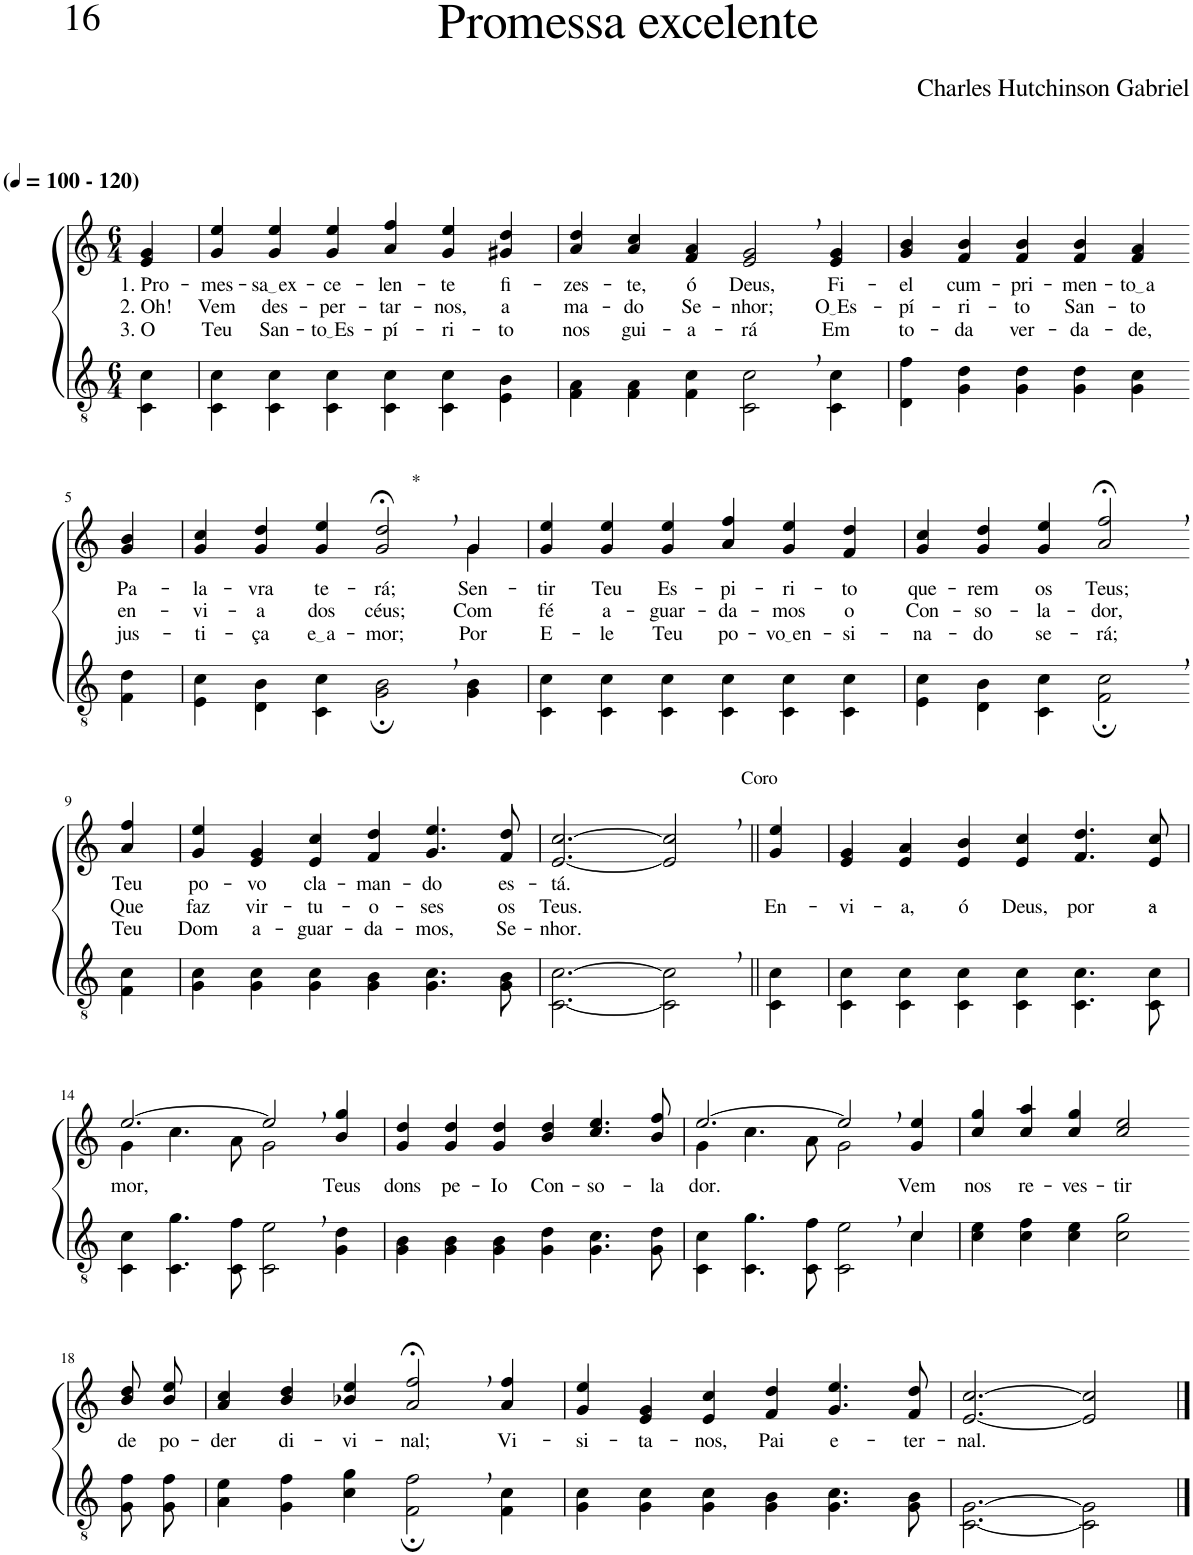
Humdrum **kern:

**kern	**kern	**text	**text	**text
*part2	*part1	*part1	*part1	*part1
*staff2	*staff1	*staff1	*staff1	*staff1
*I"Parte III e IV	*I"Parte I e II	*	*	*
*clefGv2	*clefG2	*	*	*
*Trd3c5	*Trd3c5	*	*	*
*k[]	*k[]	*	*	*
*M6/4	*M6/4	*	*	*
*MM100	*MM100	*	*	*
=1	=1	=1	=1	=1
!	!LO:TX:a:B:t=(	!	!	!
!	!LO:TX:a:B:t=- 120)	!	!	!
!	!	!LO:LY:b	!LO:LY:b	!LO:LY:b
4C\ 4c\	4e/ 4g/	1. Pro-	2. Oh!	3. O
=2	=2	=2	=2	=2
!	!	!LO:LY:b	!LO:LY:b	!LO:LY:b
4C\ 4c\	4g/ 4ee/	-mes-	Vem	Teu
!	!	!LO:LY:b	!LO:LY:b	!LO:LY:b
4C\ 4c\	4g/ 4ee/	sa ex	des-	San-
!	!	!LO:LY:b	!LO:LY:b	!LO:LY:b
4C\ 4c\	4g/ 4ee/	-ce-	-per-	to Es
!	!	!LO:LY:b	!LO:LY:b	!LO:LY:b
4C\ 4c\	4a/ 4ff/	-len-	-tar-	-pí-
!	!	!LO:LY:b	!LO:LY:b	!LO:LY:b
4C\ 4c\	4g/ 4ee/	-te	-nos,	-ri-
!	!	!LO:LY:b	!LO:LY:b	!LO:LY:b
4E\ 4B\	4g#X/ 4dd/	fi-	a	-to
=3	=3	=3	=3	=3
!	!	!LO:LY:b	!LO:LY:b	!LO:LY:b
4F\ 4A\	4a/ 4dd/	-zes-	ma-	nos
!	!	!LO:LY:b	!LO:LY:b	!LO:LY:b
4F\ 4A\	4a/ 4cc/	-te,	-do	gui-
!	!	!LO:LY:b	!LO:LY:b	!LO:LY:b
4F\ 4c\	4f/ 4a/	ó	Se-	-a-
!	!	!LO:LY:b	!LO:LY:b	!LO:LY:b
2C\, 2c\,	2e/, 2g/,	Deus,	-nhor;	-rá
!	!	!LO:LY:b	!LO:LY:b	!LO:LY:b
4C\ 4c\	4e/ 4g/	Fi-	O Es	Em
=4	=4	=4	=4	=4
!	!	!LO:LY:b	!LO:LY:b	!LO:LY:b
4D\ 4f\	4g/ 4b/	-el	-pí-	to-
!	!	!LO:LY:b	!LO:LY:b	!LO:LY:b
4G\ 4d\	4f/ 4b/	cum-	-ri-	-da
!	!	!LO:LY:b	!LO:LY:b	!LO:LY:b
4G\ 4d\	4f/ 4b/	-pri-	-to	ver-
!	!	!LO:LY:b	!LO:LY:b	!LO:LY:b
4G\ 4d\	4f/ 4b/	-men-	San-	-da-
!	!	!LO:LY:b	!LO:LY:b	!LO:LY:b
4G\ 4c\	4f/ 4a/	to a	-to	-de,
!!LO:LB:g=z
=5-	=5-	=5-	=5-	=5-
!	!	!LO:LY:b	!LO:LY:b	!LO:LY:b
4F\ 4d\	4g/ 4b/	Pa-	en-	jus-
=6	=6	=6	=6	=6
!	!	!LO:LY:b	!LO:LY:b	!LO:LY:b
*	*^	*	*	*
4E\ 4c\	4g/ 4cc/	4ryy	-la-	-vi-	-ti-
!	!	!	!LO:LY:b	!LO:LY:b	!LO:LY:b
*	*v	*v	*	*	*
4D\ 4B\	4g/ 4dd/	-vra	-a	-ça
!	!	!LO:LY:b	!LO:LY:b	!LO:LY:b
4C\ 4c\	4g/ 4ee/	te-	dos	e a
!	!	!LO:LY:b	!LO:LY:b	!LO:LY:b
2G\;, 2B\;,	2g/;<, 2dd/;<,	-rá;-	céus;-	-mor;-
*	*^	*	*	*
!	!LO:TX:a:t=*	!	!	!	!
!	!	!	!LO:LY:b	!LO:LY:b	!LO:LY:b
4G\ 4B\	4g/	4g\	-Sen-	-Com	-Por
=7	=7	=7	=7	=7	=7
!	!	!	!LO:LY:b	!LO:LY:b	!LO:LY:b
*	*v	*v	*	*	*
4C\ 4c\	4g/ 4ee/	-tir	fé	E-
!	!	!LO:LY:b	!LO:LY:b	!LO:LY:b
4C\ 4c\	4g/ 4ee/	Teu	a-	-le
!	!	!LO:LY:b	!LO:LY:b	!LO:LY:b
4C\ 4c\	4g/ 4ee/	Es-	-guar-	Teu
!	!	!LO:LY:b	!LO:LY:b	!LO:LY:b
4C\ 4c\	4a/ 4ff/	-pi-	-da-	po-
!	!	!LO:LY:b	!LO:LY:b	!LO:LY:b
4C\ 4c\	4g/ 4ee/	-ri-	-mos	vo en
!	!	!LO:LY:b	!LO:LY:b	!LO:LY:b
4C\ 4c\	4f/ 4dd/	-to	o	-si-
=8	=8	=8	=8	=8
!	!	!LO:LY:b	!LO:LY:b	!LO:LY:b
4E\ 4c\	4g/ 4cc/	que-	Con-	-na-
!	!	!LO:LY:b	!LO:LY:b	!LO:LY:b
4D\ 4B\	4g/ 4dd/	-rem	-so-	-do
!	!	!LO:LY:b	!LO:LY:b	!LO:LY:b
4C\ 4c\	4g/ 4ee/	os	-la-	se-
!	!	!LO:LY:b	!LO:LY:b	!LO:LY:b
2F\;, 2c\;,	2a/;<, 2ff/;<,	Teus;	-dor,	-rá;
!!LO:LB:g=z
=9-	=9-	=9-	=9-	=9-
!	!	!LO:LY:b	!LO:LY:b	!LO:LY:b
4F\ 4c\	4a/ 4ff/	Teu	Que	Teu
=10	=10	=10	=10	=10
!	!	!LO:LY:b	!LO:LY:b	!LO:LY:b
4G\ 4c\	4g/ 4ee/	po-	faz	Dom
!	!	!LO:LY:b	!LO:LY:b	!LO:LY:b
4G\ 4c\	4e/ 4g/	-vo	vir-	a-
!	!	!LO:LY:b	!LO:LY:b	!LO:LY:b
4G\ 4c\	4e/ 4cc/	cla-	-tu-	-guar-
!	!	!LO:LY:b	!LO:LY:b	!LO:LY:b
4G\ 4B\	4f/ 4dd/	-man-	-o-	-da-
!	!	!LO:LY:b	!LO:LY:b	!LO:LY:b
4.G\ 4.c\	4.g/ 4.ee/	-do	-ses	-mos,
!	!	!LO:LY:b	!LO:LY:b	!LO:LY:b
8G\ 8B\	8f/ 8dd/	es-	os	Se-
=11	=11	=11	=11	=11
!	!	!LO:LY:b	!LO:LY:b	!LO:LY:b
[2.C\ [2.c\	[2.e/ [2.cc/	-tá.	Teus.	-nhor.
!	!LO:TX:a:t=Coro	!	!	!
2C\], 2c\],	2e/], 2cc/],	.	.	.
=12||	=12||	=12||	=12||	=12||
!	!	!	!LO:LY:b	!
4C\ 4c\	4g/ 4ee/	.	En-	.
=13	=13	=13	=13	=13
!	!	!	!LO:LY:b	!
4C\ 4c\	4e/ 4g/	.	-vi-	.
!	!	!	!LO:LY:b	!
4C\ 4c\	4e/ 4a/	.	-a,	.
!	!	!	!LO:LY:b	!
4C\ 4c\	4e/ 4b/	.	ó	.
!	!	!	!LO:LY:b	!
4C\ 4c\	4e/ 4cc/	.	Deus,	.
!	!	!	!LO:LY:b	!
4.C\ 4.c\	4.f/ 4.dd/	.	por	.
!	!	!	!LO:LY:b	!
8C\ 8c\	8e/ 8cc/	.	a-	.
!!LO:LB:g=z
=14	=14	=14	=14	=14
*	*^	*	*	*
!	!	!	!LO:LY:b	!	!
4C\ 4c\	[2.ee/	4g\	mor,	.	.
4.C\ 4.g\	.	4.cc\	.	.	.
8C\ 8f\	.	8a\	.	.	.
2C\, 2e\,	2ee,/]	2g\	.	.	.
!	!	!	!LO:LY:b	!	!
4G\ 4d\	4b/ 4gg/	4ryy	Teus	.	.
=15	=15	=15	=15	=15	=15
!	!	!	!LO:LY:b	!	!
*	*v	*v	*	*	*
4G\ 4B\	4g/ 4dd/	dons	.	.
!	!	!LO:LY:b	!	!
4G\ 4B\	4g/ 4dd/	pe-	.	.
!	!	!LO:LY:b	!	!
4G\ 4B\	4g/ 4dd/	-Io	.	.
!	!	!LO:LY:b	!	!
4G\ 4d\	4b/ 4dd/	Con-	.	.
!	!	!LO:LY:b	!	!
4.G\ 4.c\	4.cc/ 4.ee/	-so-	.	.
!	!	!LO:LY:b	!	!
8G\ 8d\	8b/ 8ff/	-la-	.	.
=16	=16	=16	=16	=16
*^	*^	*	*	*
!	!	!	!	!LO:LY:b	!	!
1ryy	4C\ 4c\	[2.ee/	4g\	-dor.	.	.
.	4.C\ 4.g\	.	4.cc\	.	.	.
.	8C\ 8f\	.	8a\	.	.	.
.	2C\ 2e\	2ee,/]	2g\	.	.	.
4ryy	.	.	.	.	.	.
!	!	!	!	!LO:LY:b	!	!
4c/	4c\	4g/ 4ee/	4ryy	Vem	.	.
=17	=17	=17	=17	=17	=17	=17
!	!	!	!	!LO:LY:b	!	!
*v	*v	*	*	*	*	*
*	*v	*v	*	*	*
4c\ 4e\	4cc/ 4gg/	nos	.	.
!	!	!LO:LY:b	!	!
4c\ 4f\	4cc/ 4aa/	re-	.	.
!	!	!LO:LY:b	!	!
4c\ 4e\	4cc/ 4gg/	-ves-	.	.
!	!	!LO:LY:b	!	!
2c\ 2g\	2cc/ 2ee/	-tir	.	.
!!LO:LB:g=z
=18-	=18-	=18-	=18-	=18-
!	!	!LO:LY:b	!	!
8G\ 8f\L	8b\ 8dd\L	de	.	.
!	!	!LO:LY:b	!	!
8G\ 8f\J	8b\ 8ee\J	po-	.	.
=19	=19	=19	=19	=19
!	!	!LO:LY:b	!	!
4A\ 4e\	4a/ 4cc/	-der	.	.
!	!	!LO:LY:b	!	!
4G\ 4f\	4b/ 4dd/	di-	.	.
!	!	!LO:LY:b	!	!
4c\ 4g\	4b-X/ 4ee/	-vi-	.	.
!	!	!LO:LY:b	!	!
2F\;, 2f\;,	2a/;<, 2ff/;<,	-nal;	.	.
!	!	!LO:LY:b	!	!
4F\ 4c\	4a/ 4ff/	Vi-	.	.
=20	=20	=20	=20	=20
!	!	!LO:LY:b	!	!
4G\ 4c\	4g/ 4ee/	-si-	.	.
!	!	!LO:LY:b	!	!
4G\ 4c\	4e/ 4g/	-ta-	.	.
!	!	!LO:LY:b	!	!
4G\ 4c\	4e/ 4cc/	-nos,	.	.
!	!	!LO:LY:b	!	!
4G\ 4B\	4f/ 4dd/	Pai	.	.
!	!	!LO:LY:b	!	!
4.G\ 4.c\	4.g/ 4.ee/	e-	.	.
!	!	!LO:LY:b	!	!
8G\ 8B\	8f/ 8dd/	-ter-	.	.
=21	=21	=21	=21	=21
!	!	!LO:LY:b	!	!
[2.C\ [2.G\	[2.e/ [2.cc/	-nal.	.	.
2C\] 2G\]	2e/] 2cc/]	.	.	.
==	==	==	==	==
*-	*-	*-	*-	*-
